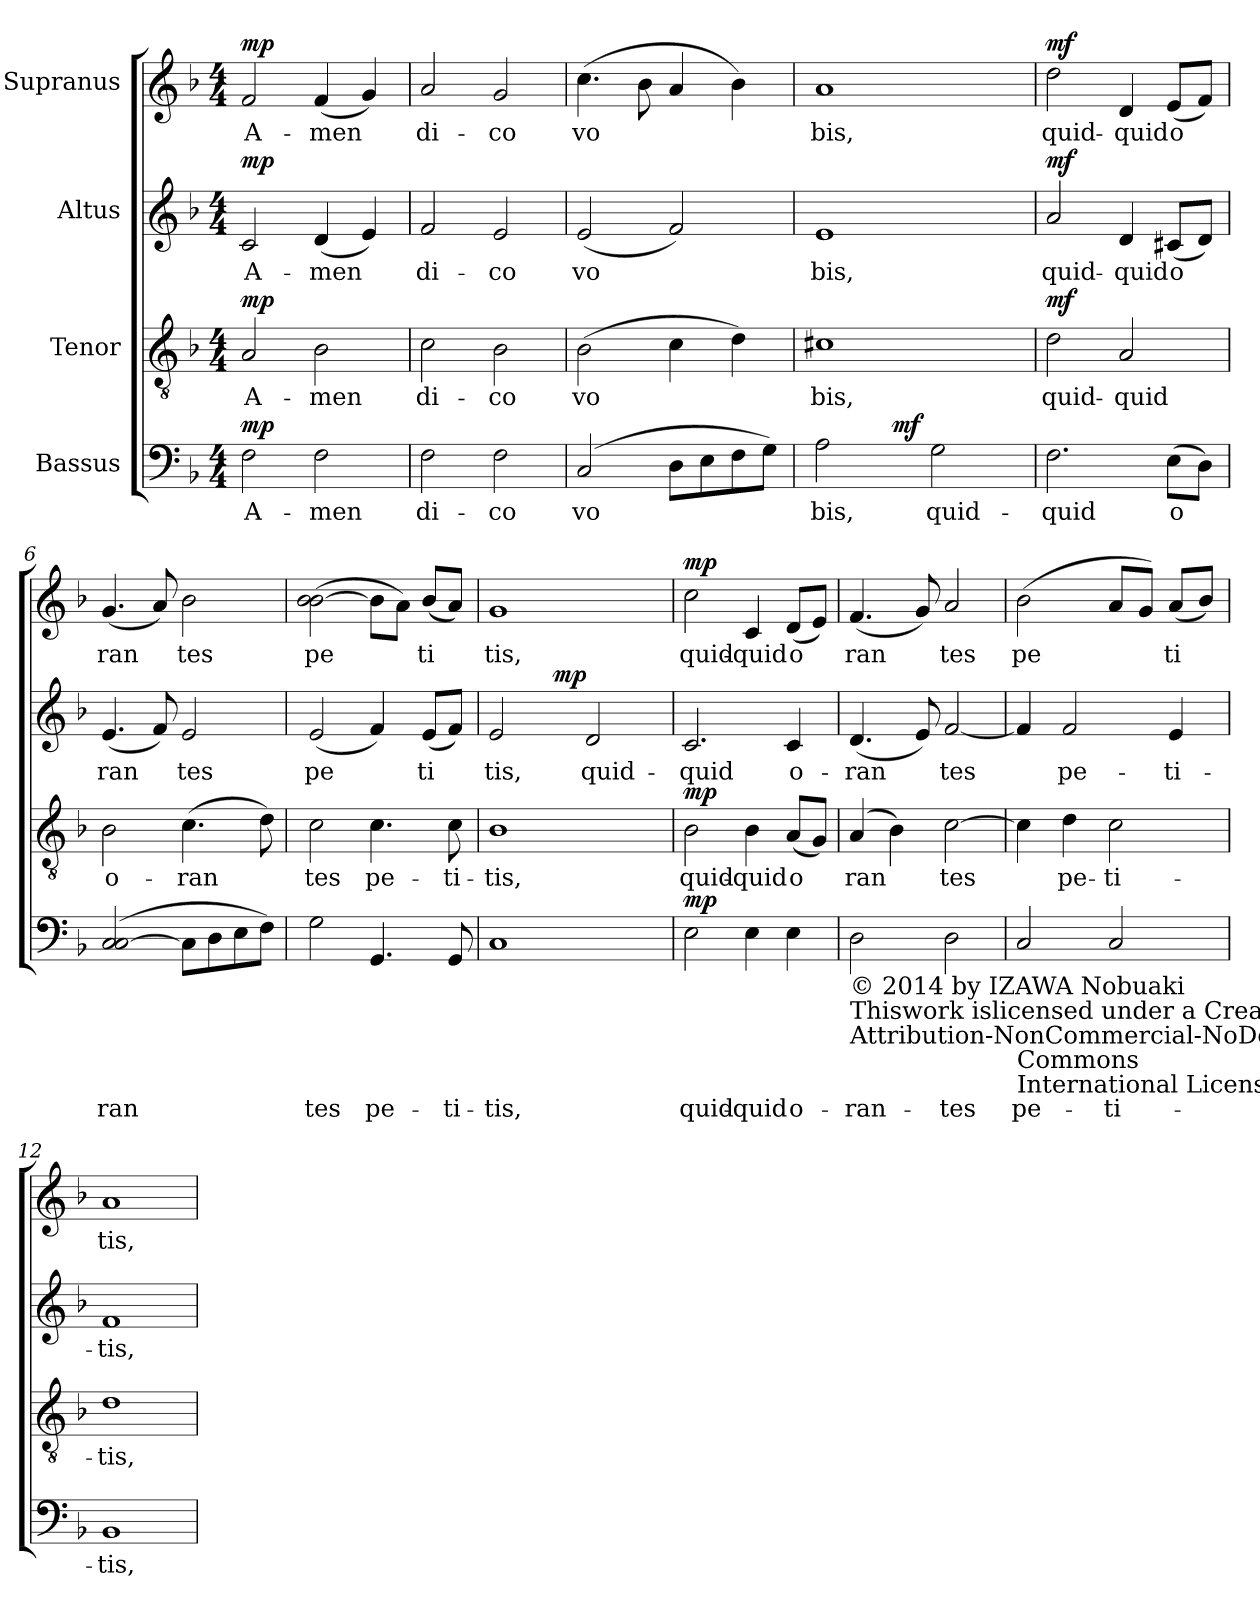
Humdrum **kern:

**kern	**text	**dynam	**kern	**text	**dynam	**kern	**text	**dynam	**kern	**text	**dynam
*part4	*part4	*part4	*part3	*part3	*part3	*part2	*part2	*part2	*part1	*part1	*part1
*staff4	*staff4	*staff4	*staff3	*staff3	*staff3	*staff2	*staff2	*staff2	*staff1	*staff1	*staff1
*I"Bassus	*	*	*I"Tenor	*	*	*I"Altus	*	*	*I"Supranus	*	*
!!LO:PB:g=z
*stria5	*	*	*stria5	*	*	*stria5	*	*	*stria5	*	*
*clefF4	*	*	*clefGv2	*	*	*clefG2	*	*	*clefG2	*	*
*k[b-]	*	*	*k[b-]	*	*	*k[b-]	*	*	*k[b-]	*	*
*F:	*	*	*F:	*	*	*F:	*	*	*F:	*	*
*M4/4	*	*	*M4/4	*	*	*M4/4	*	*	*M4/4	*	*
=1	=1	=1	=1	=1	=1	=1	=1	=1	=1	=1	=1
!	!LO:LY:b:cj	!LO:DY:a	!	!LO:LY:b:cj	!LO:DY:a	!	!LO:LY:b:cj	!LO:DY:a	!	!LO:LY:b:cj	!LO:DY:a
2F\	A-	mp	2A/	A-	mp	2c/	A-	mp	2f/	A-	mp
!	!LO:LY:b:cj	!	!	!LO:LY:b:cj	!	!	!LO:LY:b:cj	!	!	!LO:LY:b:cj	!
2F\	-men	.	2B-\	-men	.	(<4d/	-men	.	(<4f/	-men	.
!	!	!	!	!	!	!	!LO:LY:b:cj	!	!	!LO:LY:b:cj	!
.	.	.	.	.	.	4e/)	.	.	4g/)	.	.
=2	=2	=2	=2	=2	=2	=2	=2	=2	=2	=2	=2
!	!LO:LY:b:cj	!	!	!LO:LY:b:cj	!	!	!LO:LY:b:cj	!	!	!LO:LY:b:cj	!
2F\	di-	.	2c\	di-	.	2f/	di-	.	2a/	di-	.
!	!LO:LY:b:cj	!	!	!LO:LY:b:cj	!	!	!LO:LY:b:cj	!	!	!LO:LY:b:cj	!
2F\	-co	.	2B-\	-co	.	2e/	-co	.	2g/	-co	.
=3	=3	=3	=3	=3	=3	=3	=3	=3	=3	=3	=3
!	!LO:LY:b:cj	!	!	!LO:LY:b:cj	!	!	!LO:LY:b:cj	!	!	!LO:LY:b:cj	!
(>2C/	vo-	.	(>2B-\	vo-	.	(<2e/	vo-	.	(>4.cc\	vo-	.
!	!	!	!	!	!	!	!	!	!	!LO:LY:b:cj	!
.	.	.	.	.	.	.	.	.	8b-\	--	.
!	!LO:LY:b:cj	!	!	!LO:LY:b:cj	!	!	!LO:LY:b:cj	!	!	!LO:LY:b:cj	!
8D\L	--	.	4c\	--	.	2f/)	--	.	4a/	--	.
!	!LO:LY:b:cj	!	!	!	!	!	!	!	!	!	!
8E\	--	.	.	.	.	.	.	.	.	.	.
!	!LO:LY:b:cj	!	!	!LO:LY:b:cj	!	!	!	!	!	!LO:LY:b:cj	!
8F\	--	.	4d\)	--	.	.	.	.	4b-\)	--	.
!	!LO:LY:b:cj	!	!	!	!	!	!	!	!	!	!
8G\J)	--	.	.	.	.	.	.	.	.	.	.
=4	=4	=4	=4	=4	=4	=4	=4	=4	=4	=4	=4
!	!LO:LY:b:cj	!	!	!LO:LY:b:cj	!	!	!LO:LY:b:cj	!	!	!LO:LY:b:cj	!
*^	*	*	*	*	*	*	*	*	*	*	*
2A\	4ryy	-bis,	.	1c#X	-bis,	.	1e	-bis,	.	1a	-bis,	.
.	16ryy	.	.	.	.	.	.	.	.	.	.	.
.	64ryy	.	.	.	.	.	.	.	.	.	.	.
!	!	!	!LO:DY:a	!	!	!	!	!	!	!	!	!
.	2ryy	.	mf	.	.	.	.	.	.	.	.	.
!	!	!LO:LY:b:cj	!	!	!	!	!	!	!	!	!	!
2G\	.	quid-	.	.	.	.	.	.	.	.	.	.
.	8ryy	.	.	.	.	.	.	.	.	.	.	.
.	32.ryy	.	.	.	.	.	.	.	.	.	.	.
!!LO:LB:g=z
=5	=5	=5	=5	=5	=5	=5	=5	=5	=5	=5	=5	=5
!	!	!LO:LY:b:cj	!	!	!LO:LY:b:cj	!LO:DY:a	!	!LO:LY:b:cj	!LO:DY:a	!	!LO:LY:b:cj	!LO:DY:a
*v	*v	*	*	*	*	*	*	*	*	*	*	*
2.F\	-quid	.	2d\	quid-	mf	2a/	quid-	mf	2dd\	quid-	mf
!	!	!	!	!LO:LY:b:cj	!	!	!LO:LY:b:cj	!	!	!LO:LY:b:cj	!
.	.	.	2A/	-quid	.	4d/	-quid	.	4d/	-quid	.
!	!LO:LY:b:cj	!	!	!	!	!	!LO:LY:b:cj	!	!	!LO:LY:b:cj	!
(>8E\L	o-	.	.	.	.	(<8c#X/L	o-	.	(<8e/L	o-	.
!	!LO:LY:b:cj	!	!	!	!	!	!LO:LY:b:cj	!	!	!LO:LY:b:cj	!
8D\J)	--	.	.	.	.	8d/J)	--	.	8f/J)	--	.
=6	=6	=6	=6	=6	=6	=6	=6	=6	=6	=6	=6
!	!LO:LY:b:cj	!	!	!LO:LY:b:cj	!	!	!LO:LY:b:cj	!	!	!LO:LY:b:cj	!
(>2C/ [>2C/	-ran-	.	2B-\	o-	.	(<4.e/	-ran-	.	(<4.g/	-ran-	.
!	!	!	!	!	!	!	!LO:LY:b:cj	!	!	!LO:LY:b:cj	!
.	.	.	.	.	.	8f/)	--	.	8a/)	--	.
!	!LO:LY:b:cj	!	!	!LO:LY:b:cj	!	!	!LO:LY:b:cj	!	!	!LO:LY:b:cj	!
8C\L]	--	.	(>4.c\	-ran-	.	2e/	-tes	.	2b-\	-tes	.
!	!LO:LY:b:cj	!	!	!	!	!	!	!	!	!	!
8D\	--	.	.	.	.	.	.	.	.	.	.
!	!LO:LY:b:cj	!	!	!	!	!	!	!	!	!	!
8E\	--	.	.	.	.	.	.	.	.	.	.
!	!LO:LY:b:cj	!	!	!LO:LY:b:cj	!	!	!	!	!	!	!
8F\J)	--	.	8d\)	--	.	.	.	.	.	.	.
=7	=7	=7	=7	=7	=7	=7	=7	=7	=7	=7	=7
!	!LO:LY:b:cj	!	!	!LO:LY:b:cj	!	!	!LO:LY:b:cj	!	!	!LO:LY:b:cj	!
2G\	-tes	.	2c\	-tes	.	(<2e/	pe-	.	(>2b-\ [>2b-\	pe-	.
!	!LO:LY:b:cj	!	!	!LO:LY:b:cj	!	!	!LO:LY:b:cj	!	!	!LO:LY:b:cj	!
4.GG/	pe-	.	4.c\	pe-	.	4f/)	--	.	8b-\L]	--	.
!	!	!	!	!	!	!	!	!	!	!LO:LY:b:cj	!
.	.	.	.	.	.	.	.	.	8a\J)	--	.
!	!	!	!	!	!	!	!LO:LY:b:cj	!	!	!LO:LY:b:cj	!
.	.	.	.	.	.	(<8e/L	-ti-	.	(<8b-/L	-ti-	.
!	!LO:LY:b:cj	!	!	!LO:LY:b:cj	!	!	!LO:LY:b:cj	!	!	!LO:LY:b:cj	!
8GG/	-ti-	.	8c\	-ti-	.	8f/J)	--	.	8a/J)	--	.
=8	=8	=8	=8	=8	=8	=8	=8	=8	=8	=8	=8
!	!LO:LY:b:cj	!	!	!LO:LY:b:cj	!	!	!LO:LY:b:cj	!	!	!LO:LY:b:cj	!
*	*	*	*	*	*	*^	*	*	*	*	*
1C	-tis,	.	1B-	-tis,	.	2e/	4ryy	-tis,	.	1g	-tis,	.
.	.	.	.	.	.	.	16ryy	.	.	.	.	.
.	.	.	.	.	.	.	64ryy	.	.	.	.	.
!	!	!	!	!	!	!	!	!	!LO:DY:a	!	!	!
.	.	.	.	.	.	.	2ryy	.	mp	.	.	.
!	!	!	!	!	!	!	!	!LO:LY:b:cj	!	!	!	!
.	.	.	.	.	.	2d/	.	quid-	.	.	.	.
.	.	.	.	.	.	.	8ryy	.	.	.	.	.
.	.	.	.	.	.	.	32.ryy	.	.	.	.	.
!!LO:PB:g=z
=9	=9	=9	=9	=9	=9	=9	=9	=9	=9	=9	=9	=9
!	!LO:LY:b:cj	!LO:DY:a	!	!LO:LY:b:cj	!LO:DY:a	!	!	!LO:LY:b:cj	!	!	!LO:LY:b:cj	!LO:DY:a
*	*	*	*	*	*	*v	*v	*	*	*	*	*
2E\	quid-	mp	2B-\	quid-	mp	2.c/	-quid	.	2cc\	quid-	mp
!	!LO:LY:b:cj	!	!	!LO:LY:b:cj	!	!	!	!	!	!LO:LY:b:cj	!
4E\	-quid	.	4B-\	-quid	.	.	.	.	4c/	-quid	.
!	!LO:LY:b:cj	!	!	!LO:LY:b:cj	!	!	!LO:LY:b:cj	!	!	!LO:LY:b:cj	!
4E\	o-	.	(<8A/L	o-	.	4c/	o-	.	(<8d/L	o-	.
!	!	!	!	!LO:LY:b:cj	!	!	!	!	!	!LO:LY:b:cj	!
.	.	.	8G/J)	--	.	.	.	.	8e/J)	--	.
=10	=10	=10	=10	=10	=10	=10	=10	=10	=10	=10	=10
!LO:TX:b:t=© 2014 by IZAWA Nobuaki	!	!	!	!	!	!	!	!	!	!	!
!LO:TX:b:t=Thiswork islicensed under a Creative	!	!	!	!	!	!	!	!	!	!	!
!LO:TX:b:t=Attribution-NonCommercial-NoDerivs4.0	!	!	!	!	!	!	!	!	!	!	!
!	!LO:LY:b:cj	!	!	!LO:LY:b:cj	!	!	!LO:LY:b:cj	!	!	!LO:LY:b:cj	!
2D\	-ran-	.	(>4A/	-ran-	.	(<4.d/	-ran-	.	(<4.f/	-ran-	.
!	!	!	!	!LO:LY:b:cj	!	!	!	!	!	!	!
.	.	.	4B-\)	--	.	.	.	.	.	.	.
!	!	!	!	!	!	!	!LO:LY:b:cj	!	!	!LO:LY:b:cj	!
.	.	.	.	.	.	8e/)	--	.	8g/)	--	.
!	!LO:LY:b:cj	!	!	!LO:LY:b:cj	!	!	!LO:LY:b:cj	!	!	!LO:LY:b:cj	!
2D\	-tes	.	[>2c\	-tes	.	[<2f/	-tes	.	2a/	-tes	.
=11	=11	=11	=11	=11	=11	=11	=11	=11	=11	=11	=11
!LO:TX:b:t=Commons	!	!	!	!	!	!	!	!	!	!	!
!LO:TX:b:t=International License.	!	!	!	!	!	!	!	!	!	!	!
!	!LO:LY:b:cj	!	!	!LO:LY:b:cj	!	!	!LO:LY:b:cj	!	!	!LO:LY:b:cj	!
2C/	pe-	.	4c\]	.	.	4f/]	.	.	(>2b-\	pe-	.
!	!	!	!	!LO:LY:b:cj	!	!	!LO:LY:b:cj	!	!	!	!
.	.	.	4d\	pe-	.	2f/	pe-	.	.	.	.
!	!LO:LY:b:cj	!	!	!LO:LY:b:cj	!	!	!	!	!	!LO:LY:b:cj	!
2C/	-ti-	.	2c\	-ti-	.	.	.	.	8a/L	--	.
!	!	!	!	!	!	!	!	!	!	!LO:LY:b:cj	!
.	.	.	.	.	.	.	.	.	8g/J)	--	.
!	!	!	!	!	!	!	!LO:LY:b:cj	!	!	!LO:LY:b:cj	!
.	.	.	.	.	.	4e/	-ti-	.	(<8a/L	-ti-	.
!	!	!	!	!	!	!	!	!	!	!LO:LY:b:cj	!
.	.	.	.	.	.	.	.	.	8b-/J)	--	.
=12	=12	=12	=12	=12	=12	=12	=12	=12	=12	=12	=12
!	!LO:LY:b:cj	!	!	!LO:LY:b:cj	!	!	!LO:LY:b:cj	!	!	!LO:LY:b:cj	!
1BB-	-tis,	.	1d	-tis,	.	1f	-tis,	.	1a	-tis,	.
=	=	=	=	=	=	=	=	=	=	=	=
*-	*-	*-	*-	*-	*-	*-	*-	*-	*-	*-	*-
